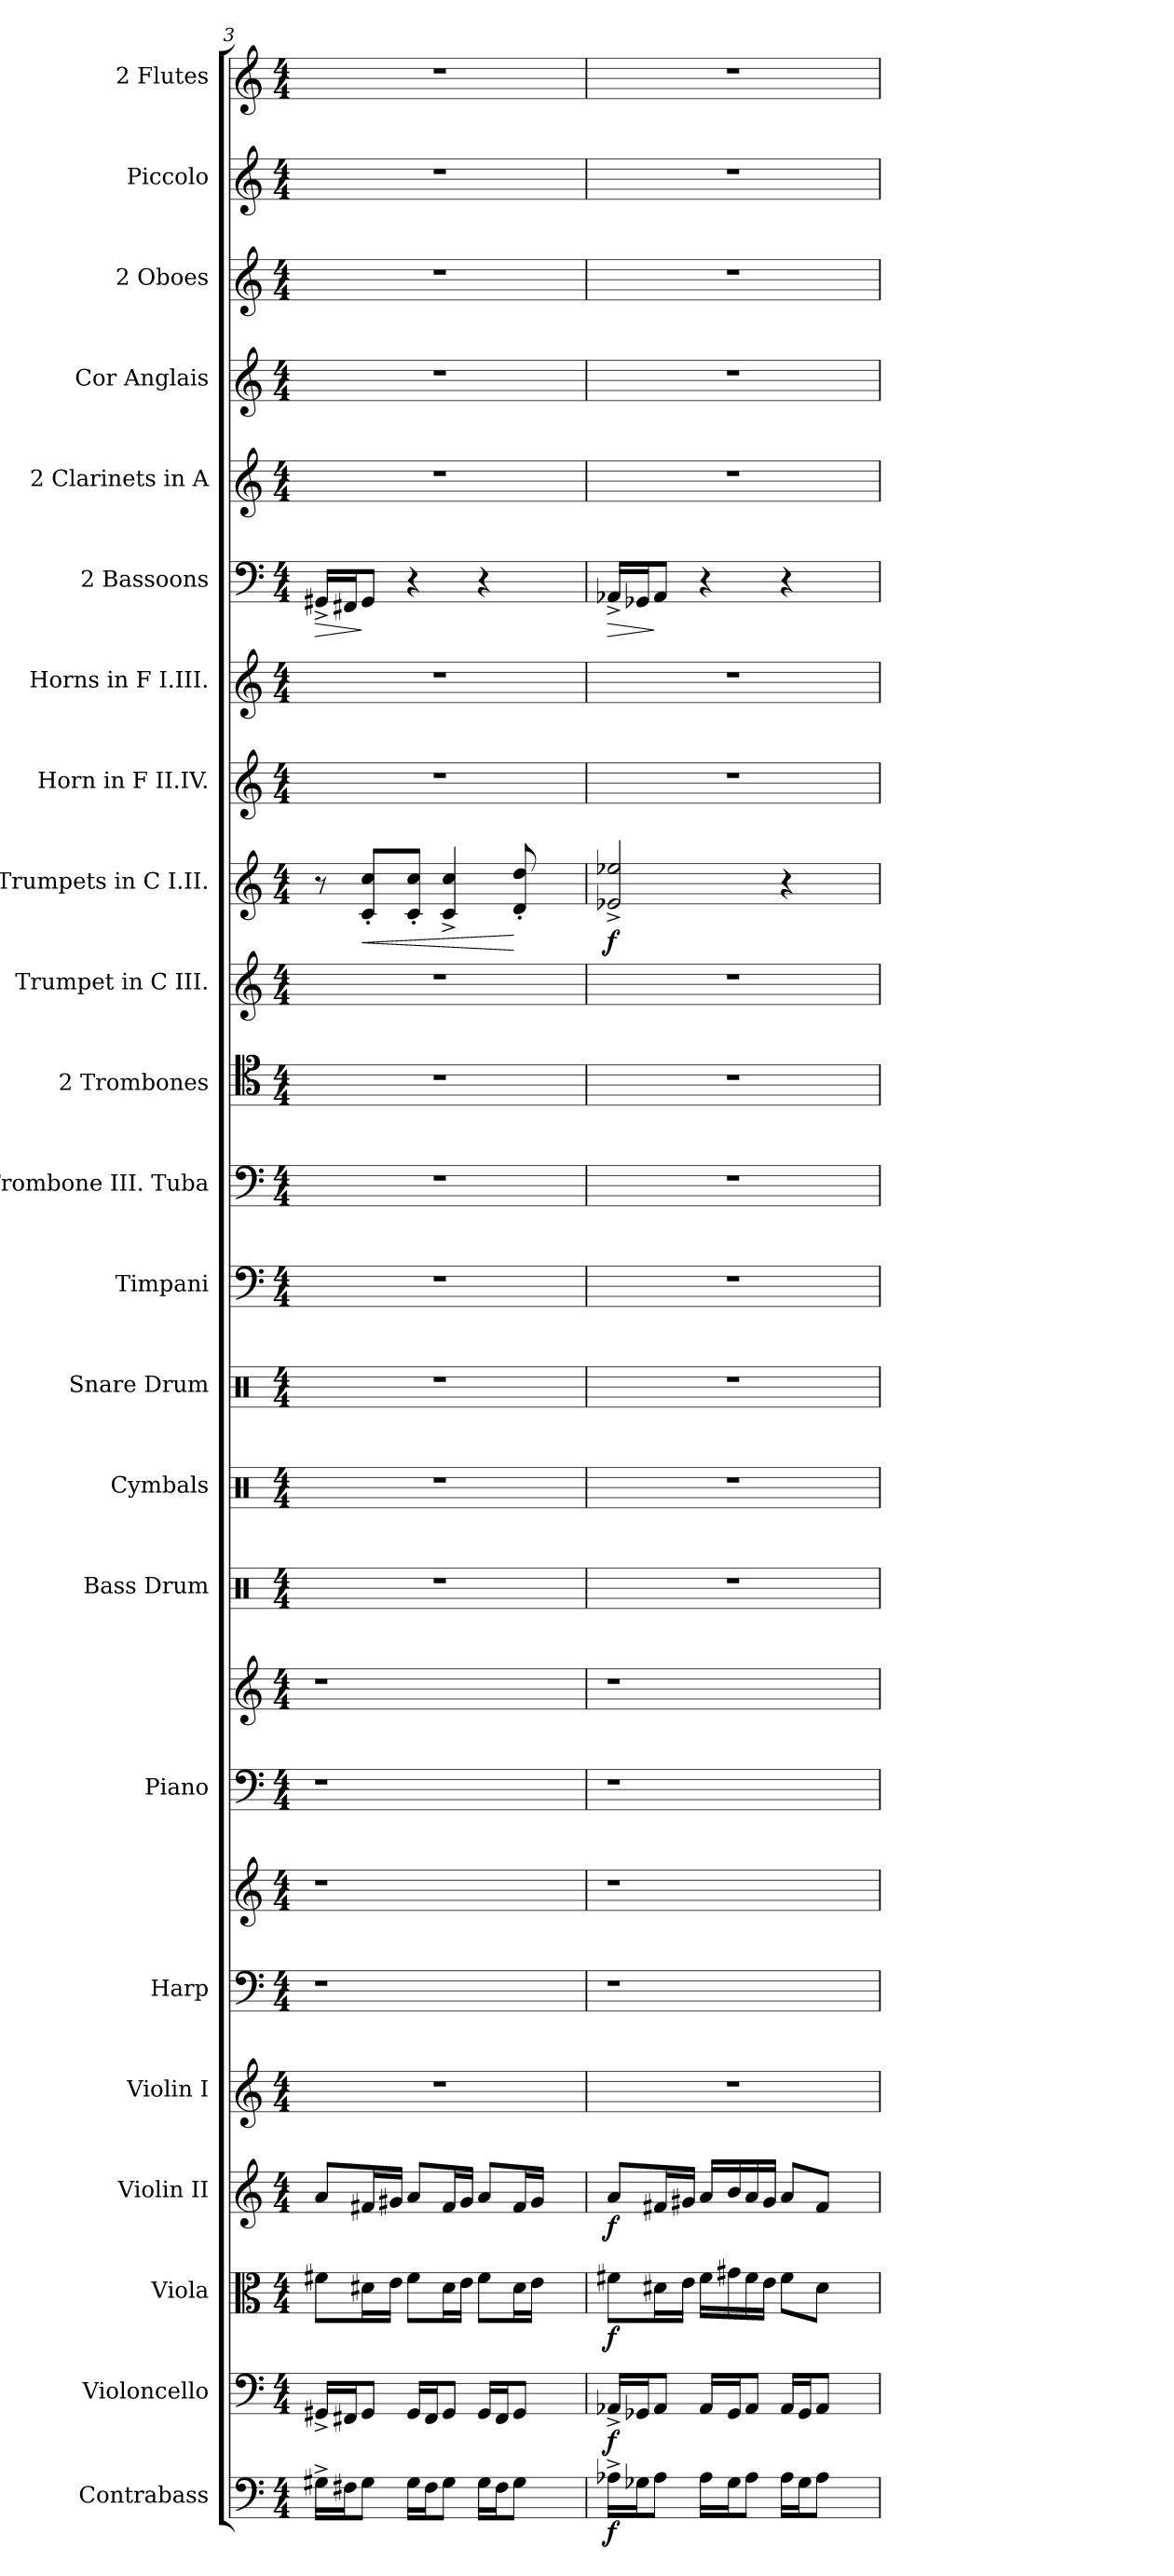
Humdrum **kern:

**kern	**dynam	**kern	**dynam	**kern	**dynam	**kern	**dynam	**kern	**kern	**kern	**kern	**kern	**kern	**kern	**kern	**kern	**kern	**kern	**kern	**kern	**dynam	**kern	**kern	**kern	**dynam	**kern	**kern	**kern	**kern	**kern
*part23	*part23	*part22	*part22	*part21	*part21	*part20	*part20	*part19	*part18	*part18	*part17	*part17	*part16	*part15	*part14	*part13	*part12	*part11	*part10	*part9	*part9	*part8	*part7	*part6	*part6	*part5	*part4	*part3	*part2	*part1
*staff25	*staff25	*staff24	*staff24	*staff23	*staff23	*staff22	*staff22	*staff21	*staff20	*staff19	*staff18	*staff17	*staff16	*staff15	*staff14	*staff13	*staff12	*staff11	*staff10	*staff9	*staff9	*staff8	*staff7	*staff6	*staff6	*staff5	*staff4	*staff3	*staff2	*staff1
*I"Contrabass	*	*I"Violoncello	*	*I"Viola	*	*I"Violin II	*	*I"Violin I	*I"Harp	*	*I"Piano	*	*I"Bass Drum	*I"Cymbals	*I"Snare Drum	*I"Timpani	*I"Trombone III. Tuba	*I"2 Trombones	*I"Trumpet in C III.	*I"Trumpets in C I.II.	*	*I"Horn in F II.IV.	*I"Horns in F  I.III.	*I"2 Bassoons	*	*I"2 Clarinets in A	*I"Cor Anglais	*I"2 Oboes	*I"Piccolo	*I"2 Flutes
*I'Cb.	*	*I'Vc.	*	*I'Vla.	*	*I'Vln. II	*	*I'Vln. I	*I'Hp.	*	*I'Pno.	*	*I'B. D.	*I'Cym.	*I'S. D.	*I'Timp.	*I'3. Tbn. Tba.	*I'1.2. Tbn.	*	*	*	*I'3.4. Hn.	*I'1.2. Hn.	*I'1.2. Bsn.	*	*	*I'C. A.	*I'1.2. Ob.	*I'Picc.	*I'1.2. Fl.
*clefF4	*	*clefF4	*	*clefC3	*	*clefG2	*	*clefG2	*clefF4	*clefG2	*clefF4	*clefG2	*clefX	*clefX	*clefX	*clefF4	*clefF4	*clefC4	*clefG2	*clefG2	*	*clefG2	*clefG2	*clefF4	*	*clefG2	*clefG2	*clefG2	*clefG2	*clefG2
*ITrd7c12	*	*	*	*	*	*	*	*	*	*	*	*	*	*	*	*	*	*	*	*	*	*ITrd4c7	*ITrd4c7	*	*	*ITrd2c3	*ITrd4c7	*	*ITrd-7c-12	*
*k[]	*	*k[]	*	*k[]	*	*k[]	*	*k[]	*k[]	*k[]	*k[]	*k[]	*k[]	*k[]	*k[]	*k[]	*k[]	*k[]	*k[]	*k[]	*	*k[b-]	*k[b-]	*k[]	*	*k[f#c#g#]	*k[b-]	*k[]	*k[]	*k[]
*M4/4	*	*M4/4	*	*M4/4	*	*M4/4	*	*M4/4	*M4/4	*M4/4	*M4/4	*M4/4	*M4/4	*M4/4	*M4/4	*M4/4	*M4/4	*M4/4	*M4/4	*M4/4	*	*M4/4	*M4/4	*M4/4	*	*M4/4	*M4/4	*M4/4	*M4/4	*M4/4
=3	=3	=3	=3	=3	=3	=3	=3	=3	=3	=3	=3	=3	=3	=3	=3	=3	=3	=3	=3	=3	=3	=3	=3	=3	=3	=3	=3	=3	=3	=3
!	!	!	!	!	!	!	!	!LO:N:vis=1	!LO:N:vis=1	!LO:N:vis=1	!LO:N:vis=1	!LO:N:vis=1	!LO:N:vis=1	!LO:N:vis=1	!LO:N:vis=1	!LO:N:vis=1	!LO:N:vis=1	!LO:N:vis=1	!LO:N:vis=1	!	!	!LO:N:vis=1	!LO:N:vis=1	!	!LO:HP:b	!LO:N:vis=1	!LO:N:vis=1	!LO:N:vis=1	!LO:N:vis=1	!LO:N:vis=1
16GG#X^i\LL	.	16GG#X^i/LL	.	8f#Xi\L	.	8ai/L	.	1r	2.r	2.r	2.r	2.r	1r	1r	1r	1r	1r	1r	1r	8r	.	1r	1r	16GG#X^i/LL	>	1r	1r	1r	1r	1r
16FF#Xi\J	.	16FF#Xi/J	.	.	.	.	.	.	.	.	.	.	.	.	.	.	.	.	.	.	.	.	.	16FF#Xi/J	.	.	.	.	.	.
!	!	!	!	!	!	!	!	!	!	!	!	!	!	!	!	!	!	!	!	!	!LO:HP:b	!	!	!	!	!	!	!	!	!
8GG#i\J	.	8GG#i/J	.	16d#Xi\L	.	16f#Xi/L	.	.	.	.	.	.	.	.	.	.	.	.	.	8ci/' 8cci'L	<	.	.	8GG#i/J	]	.	.	.	.	.
.	.	.	.	16ei\JJ	.	16g#Xi/JJ	.	.	.	.	.	.	.	.	.	.	.	.	.	.	.	.	.	.	.	.	.	.	.	.
16GG#i\LL	.	16GG#i/LL	.	8f#i\L	.	8ai/L	.	.	.	.	.	.	.	.	.	.	.	.	.	8ci/' 8cci'J	.	.	.	4r	.	.	.	.	.	.
16FF#i\J	.	16FF#i/J	.	.	.	.	.	.	.	.	.	.	.	.	.	.	.	.	.	.	.	.	.	.	.	.	.	.	.	.
8GG#i\J	.	8GG#i/J	.	16d#i\L	.	16f#i/L	.	.	.	.	.	.	.	.	.	.	.	.	.	4ci/^ 4cci^	.	.	.	.	.	.	.	.	.	.
.	.	.	.	16ei\JJ	.	16g#i/JJ	.	.	.	.	.	.	.	.	.	.	.	.	.	.	.	.	.	.	.	.	.	.	.	.
16GG#i\LL	.	16GG#i/LL	.	8f#i\L	.	8ai/L	.	.	.	.	.	.	.	.	.	.	.	.	.	.	.	.	.	4r	.	.	.	.	.	.
16FF#i\J	.	16FF#i/J	.	.	.	.	.	.	.	.	.	.	.	.	.	.	.	.	.	.	.	.	.	.	.	.	.	.	.	.
8GG#i\J	.	8GG#i/J	.	16d#i\L	.	16f#i/L	.	.	.	.	.	.	.	.	.	.	.	.	.	8di/' 8ddi'	[	.	.	.	.	.	.	.	.	.
.	.	.	.	16ei\JJ	.	16g#i/JJ	.	.	.	.	.	.	.	.	.	.	.	.	.	.	.	.	.	.	.	.	.	.	.	.
4ryy	.	4ryy	.	4ryy	.	4ryy	.	.	4ryy	4ryy	4ryy	4ryy	.	.	.	.	.	.	.	4ryy	.	.	.	4ryy	.	.	.	.	.	.
=4	=4	=4	=4	=4	=4	=4	=4	=4	=4	=4	=4	=4	=4	=4	=4	=4	=4	=4	=4	=4	=4	=4	=4	=4	=4	=4	=4	=4	=4	=4
!	!	!	!	!	!	!	!	!LO:N:vis=1	!LO:N:vis=1	!LO:N:vis=1	!LO:N:vis=1	!LO:N:vis=1	!LO:N:vis=1	!LO:N:vis=1	!LO:N:vis=1	!LO:N:vis=1	!LO:N:vis=1	!LO:N:vis=1	!LO:N:vis=1	!	!	!LO:N:vis=1	!LO:N:vis=1	!	!LO:HP:b	!LO:N:vis=1	!LO:N:vis=1	!LO:N:vis=1	!LO:N:vis=1	!LO:N:vis=1
16AA-X^i\LL	f	16AA-X^i/LL	f	8f#Xi\L	f	8ai/L	f	1r	2.r	2.r	2.r	2.r	1r	1r	1r	1r	1r	1r	1r	2e-Xi/^ 2ee-Xi^	f	1r	1r	16AA-X^i/LL	>	1r	1r	1r	1r	1r
16GG-Xi\J	.	16GG-Xi/J	.	.	.	.	.	.	.	.	.	.	.	.	.	.	.	.	.	.	.	.	.	16GG-Xi/J	.	.	.	.	.	.
8AA-i\J	.	8AA-i/J	.	16d#Xi\L	.	16f#Xi/L	.	.	.	.	.	.	.	.	.	.	.	.	.	.	.	.	.	8AA-i/J	]	.	.	.	.	.
.	.	.	.	16ei\JJ	.	16g#Xi/JJ	.	.	.	.	.	.	.	.	.	.	.	.	.	.	.	.	.	.	.	.	.	.	.	.
16AA-i\LL	.	16AA-i/LL	.	16f#i\LL	.	16ai/LL	.	.	.	.	.	.	.	.	.	.	.	.	.	.	.	.	.	4r	.	.	.	.	.	.
16GG-i\J	.	16GG-i/J	.	16g#Xi\	.	16bi/	.	.	.	.	.	.	.	.	.	.	.	.	.	.	.	.	.	.	.	.	.	.	.	.
8AA-i\J	.	8AA-i/J	.	16f#i\	.	16ai/	.	.	.	.	.	.	.	.	.	.	.	.	.	.	.	.	.	.	.	.	.	.	.	.
.	.	.	.	16ei\JJ	.	16g#i/JJ	.	.	.	.	.	.	.	.	.	.	.	.	.	.	.	.	.	.	.	.	.	.	.	.
16AA-i\LL	.	16AA-i/LL	.	8f#i\L	.	8ai/L	.	.	.	.	.	.	.	.	.	.	.	.	.	4r	.	.	.	4r	.	.	.	.	.	.
16GG-i\J	.	16GG-i/J	.	.	.	.	.	.	.	.	.	.	.	.	.	.	.	.	.	.	.	.	.	.	.	.	.	.	.	.
8AA-i\J	.	8AA-i/J	.	8d#i\J	.	8f#i/J	.	.	.	.	.	.	.	.	.	.	.	.	.	.	.	.	.	.	.	.	.	.	.	.
4ryy	.	4ryy	.	4ryy	.	4ryy	.	.	4ryy	4ryy	4ryy	4ryy	.	.	.	.	.	.	.	4ryy	.	.	.	4ryy	.	.	.	.	.	.
=	=	=	=	=	=	=	=	=	=	=	=	=	=	=	=	=	=	=	=	=	=	=	=	=	=	=	=	=	=	=
*-	*-	*-	*-	*-	*-	*-	*-	*-	*-	*-	*-	*-	*-	*-	*-	*-	*-	*-	*-	*-	*-	*-	*-	*-	*-	*-	*-	*-	*-	*-
